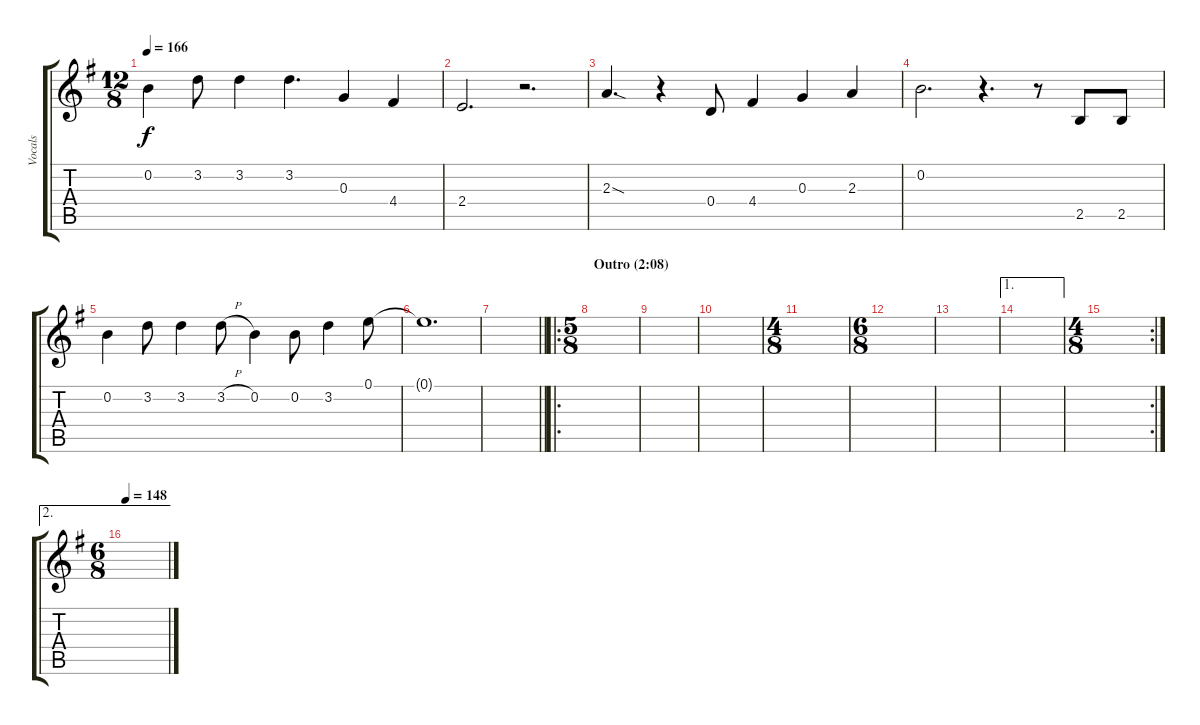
\track ("Vocals" "Vocals") {instrument choiraahs}
\staff {score tabs}
\tuning (E5 B4 G4 D4 A3 E3) {hide}
\ts (12 8)
\tempo 166
\clef g2
\ks g
0.2.4{dy f} 3.2.8 3.2.4 3.2.4{d} 0.3.4 4.4.4 |
2.4.2{d} r.2{d} |
2.3{sod}.4{d} r.4 0.4.8 4.4.4 0.3.4 2.3.4 |
0.2.2{d} r.4{d} r.8 2.5.8 2.5.8 |
0.2.4 3.2.8 3.2.4 3.2{h}.8 0.2.4 0.2.8 3.2.4 0.1.8 |
0.1{t}.1{d} |
\barLineRight lightlight
|
\ro
\ts (5 8)
\section ("" "Outro (2:08)")
|
|
|
\ts (4 8)
|
\ts (6 8)
|
|
\ae 1
|
\rc 2
\ts (4 8)
|
\ae 2
\ts (6 8)
\tempo 148
